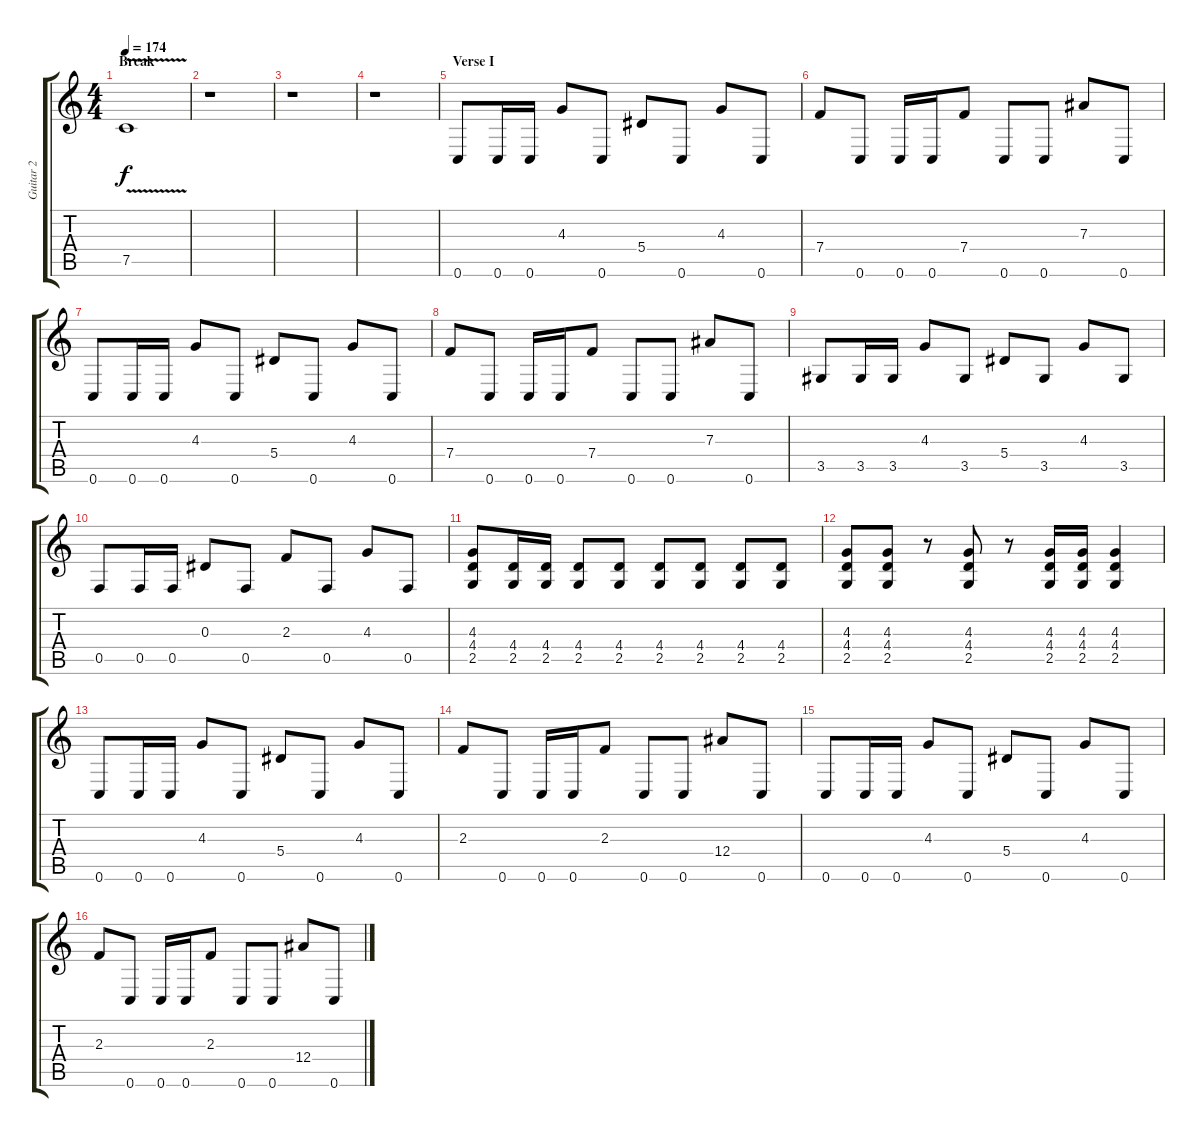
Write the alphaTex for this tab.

\track ("Guitar 2" "Guitar 2") {instrument distortionguitar}
\staff {score tabs}
\tuning (C4 G3 Eb3 Bb2 F2 C2) {hide}
\ts (4 4)
\section ("" "Break")
\tempo 174
\clef g2
\ks c
7.5{v}.1{dy f} |
r.1 |
r.1 |
r.1 |
\section ("" "Verse I")
0.6.8 0.6.16 0.6.16 4.3.8 0.6.8 5.4.8 0.6.8 4.3.8 0.6.8 |
7.4.8 0.6.8 0.6.16 0.6.16 7.4.8 0.6.8 0.6.8 7.3.8 0.6.8 |
0.6.8 0.6.16 0.6.16 4.3.8 0.6.8 5.4.8 0.6.8 4.3.8 0.6.8 |
7.4.8 0.6.8 0.6.16 0.6.16 7.4.8 0.6.8 0.6.8 7.3.8 0.6.8 |
3.5.8 3.5.16 3.5.16 4.3.8 3.5.8 5.4.8 3.5.8 4.3.8 3.5.8 |
0.5.8 0.5.16 0.5.16 0.3.8 0.5.8 2.3.8 0.5.8 4.3.8 0.5.8 |
(4.3 4.4 2.5).8 (4.4 2.5).16 (4.4 2.5).16 (4.4 2.5).8 (4.4 2.5).8 (4.4 2.5).8 (4.4 2.5).8 (4.4 2.5).8 (4.4 2.5).8 |
(4.3 4.4 2.5).8 (4.3 4.4 2.5).8 r.8 (4.3 4.4 2.5).8 r.8 (4.3 4.4 2.5).16 (4.3 4.4 2.5).16 (4.3 4.4 2.5).4 |
0.6.8 0.6.16 0.6.16 4.3.8 0.6.8 5.4.8 0.6.8 4.3.8 0.6.8 |
2.3.8 0.6.8 0.6.16 0.6.16 2.3.8 0.6.8 0.6.8 12.4.8 0.6.8 |
0.6.8 0.6.16 0.6.16 4.3.8 0.6.8 5.4.8 0.6.8 4.3.8 0.6.8 |
2.3.8 0.6.8 0.6.16 0.6.16 2.3.8 0.6.8 0.6.8 12.4.8 0.6.8
